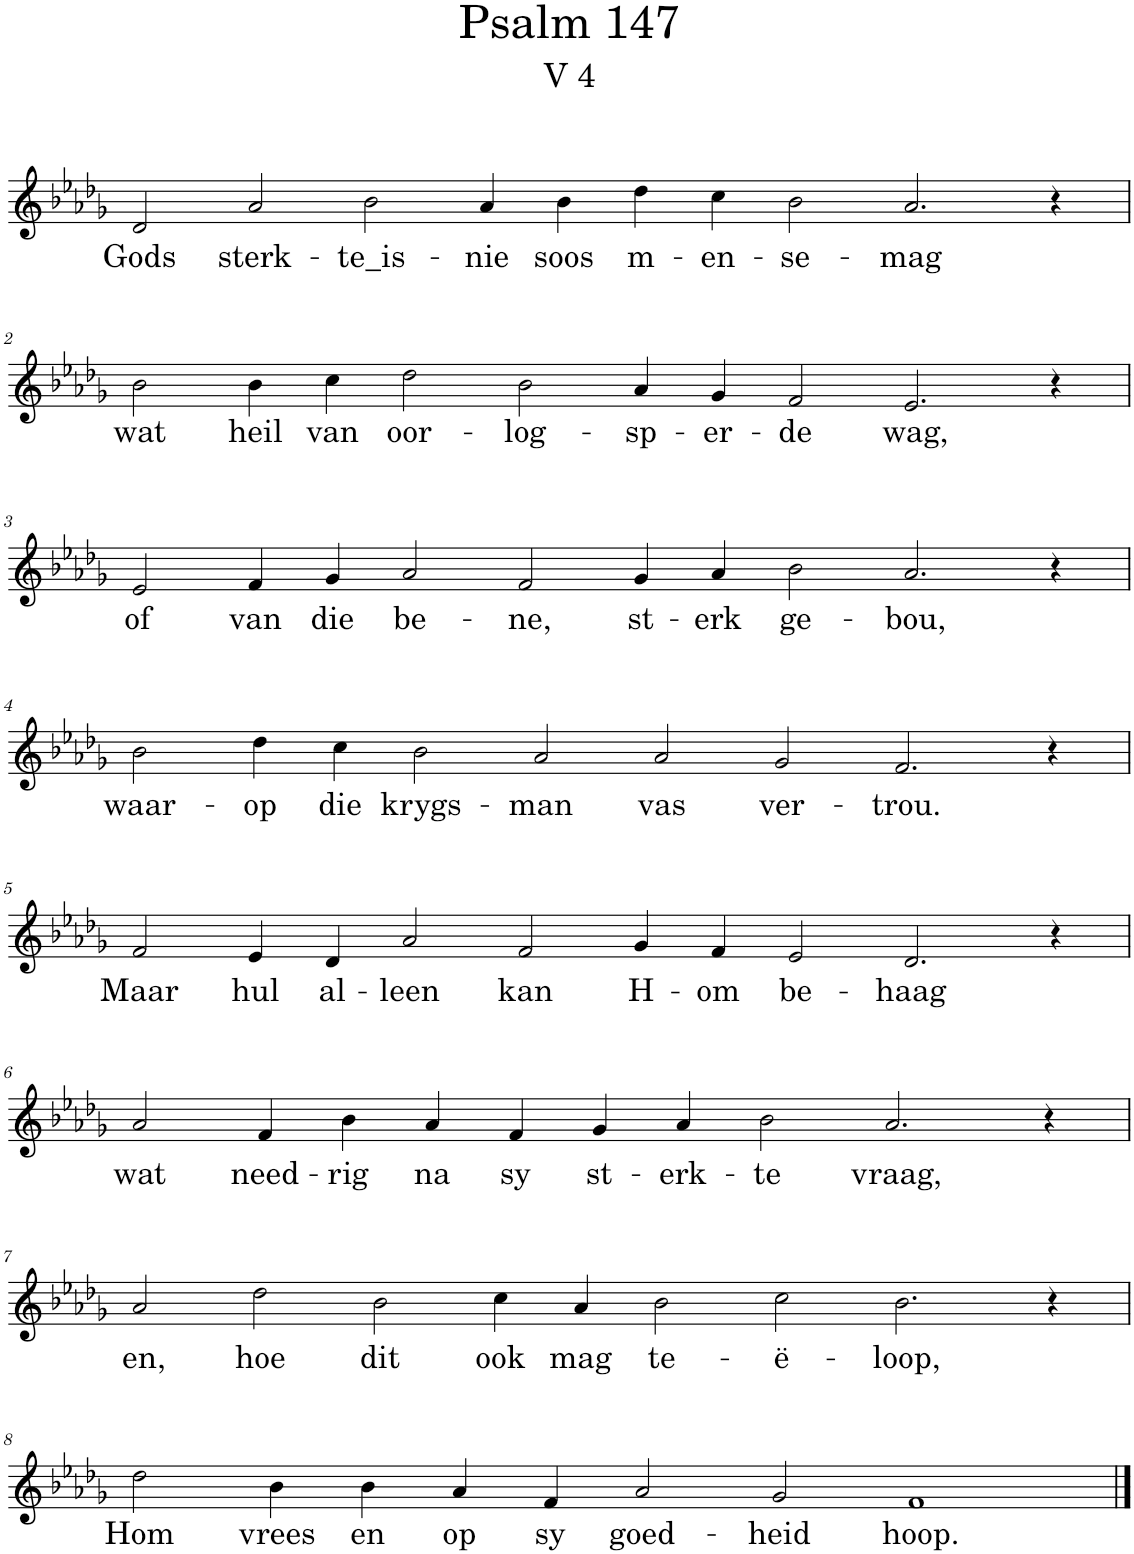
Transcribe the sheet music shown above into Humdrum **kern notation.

**kern	**text
*part1	*part1
*staff1	*staff1
*I"Pipe Organ	*
*I'Org.	*
*clefG2	*
*k[b-e-a-d-g-]	*
*M16/4	*
=1	=1
!	!LO:LY:b
2d-/	Gods
!	!LO:LY:b
2a-/	sterk-
!	!LO:LY:b
2b-\	-te_is-
!	!LO:LY:b
4a-/	-nie
!	!LO:LY:b
4b-\	soos
!	!LO:LY:b
4dd-\	m-
!	!LO:LY:b
4cc\	-en-
!	!LO:LY:b
2b-\	-se-
!	!LO:LY:b
2.a-/	-mag
4r	.
!!LO:LB:g=z
=2	=2
!	!LO:LY:b
2b-\	wat
!	!LO:LY:b
4b-\	heil
!	!LO:LY:b
4cc\	van
!	!LO:LY:b
2dd-\	oor-
!	!LO:LY:b
2b-\	-log-
!	!LO:LY:b
4a-/	-sp-
!	!LO:LY:b
4g-/	-er-
!	!LO:LY:b
2f/	-de
!	!LO:LY:b
2.e-/	wag,
4r	.
!!LO:LB:g=z
=3	=3
!	!LO:LY:b
2e-/	of
!	!LO:LY:b
4f/	van
!	!LO:LY:b
4g-/	die
!	!LO:LY:b
2a-/	be-
!	!LO:LY:b
2f/	-ne,
!	!LO:LY:b
4g-/	st-
!	!LO:LY:b
4a-/	-erk
!	!LO:LY:b
2b-\	ge-
!	!LO:LY:b
2.a-/	-bou,
4r	.
!!LO:LB:g=z
=4	=4
!	!LO:LY:b
2b-\	waar-
!	!LO:LY:b
4dd-\	-op
!	!LO:LY:b
4cc\	die
!	!LO:LY:b
2b-\	krygs-
!	!LO:LY:b
2a-/	-man
!	!LO:LY:b
2a-/	vas
!	!LO:LY:b
2g-/	ver-
!	!LO:LY:b
2.f/	-trou.
4r	.
!!LO:LB:g=z
=5	=5
!	!LO:LY:b
2f/	Maar
!	!LO:LY:b
4e-/	hul
!	!LO:LY:b
4d-/	al-
!	!LO:LY:b
2a-/	-leen
!	!LO:LY:b
2f/	kan
!	!LO:LY:b
4g-/	H-
!	!LO:LY:b
4f/	-om
!	!LO:LY:b
2e-/	be-
!	!LO:LY:b
2.d-/	-haag
4r	.
!!LO:LB:g=z
=6	=6
*M14/4	*
!	!LO:LY:b
2a-/	wat
!	!LO:LY:b
4f/	need-
!	!LO:LY:b
4b-\	-rig
!	!LO:LY:b
4a-/	na
!	!LO:LY:b
4f/	sy
!	!LO:LY:b
4g-/	st-
!	!LO:LY:b
4a-/	-erk-
!	!LO:LY:b
2b-\	-te
!	!LO:LY:b
2.a-/	vraag,
4r	.
!!LO:LB:g=z
=7	=7
*M16/4	*
!	!LO:LY:b
2a-/	en,
!	!LO:LY:b
2dd-\	hoe
!	!LO:LY:b
2b-\	dit
!	!LO:LY:b
4cc\	ook
!	!LO:LY:b
4a-/	mag
!	!LO:LY:b
2b-\	te-
!	!LO:LY:b
2cc\	-ë-
!	!LO:LY:b
2.b-\	-loop,
4r	.
!!LO:LB:g=z
=8	=8
*M14/4	*
!	!LO:LY:b
2dd-\	Hom
!	!LO:LY:b
4b-\	vrees
!	!LO:LY:b
4b-\	en
!	!LO:LY:b
4a-/	op
!	!LO:LY:b
4f/	sy
!	!LO:LY:b
2a-/	goed-
!	!LO:LY:b
2g-/	-heid
!	!LO:LY:b
1f	hoop.
==	==
*-	*-
